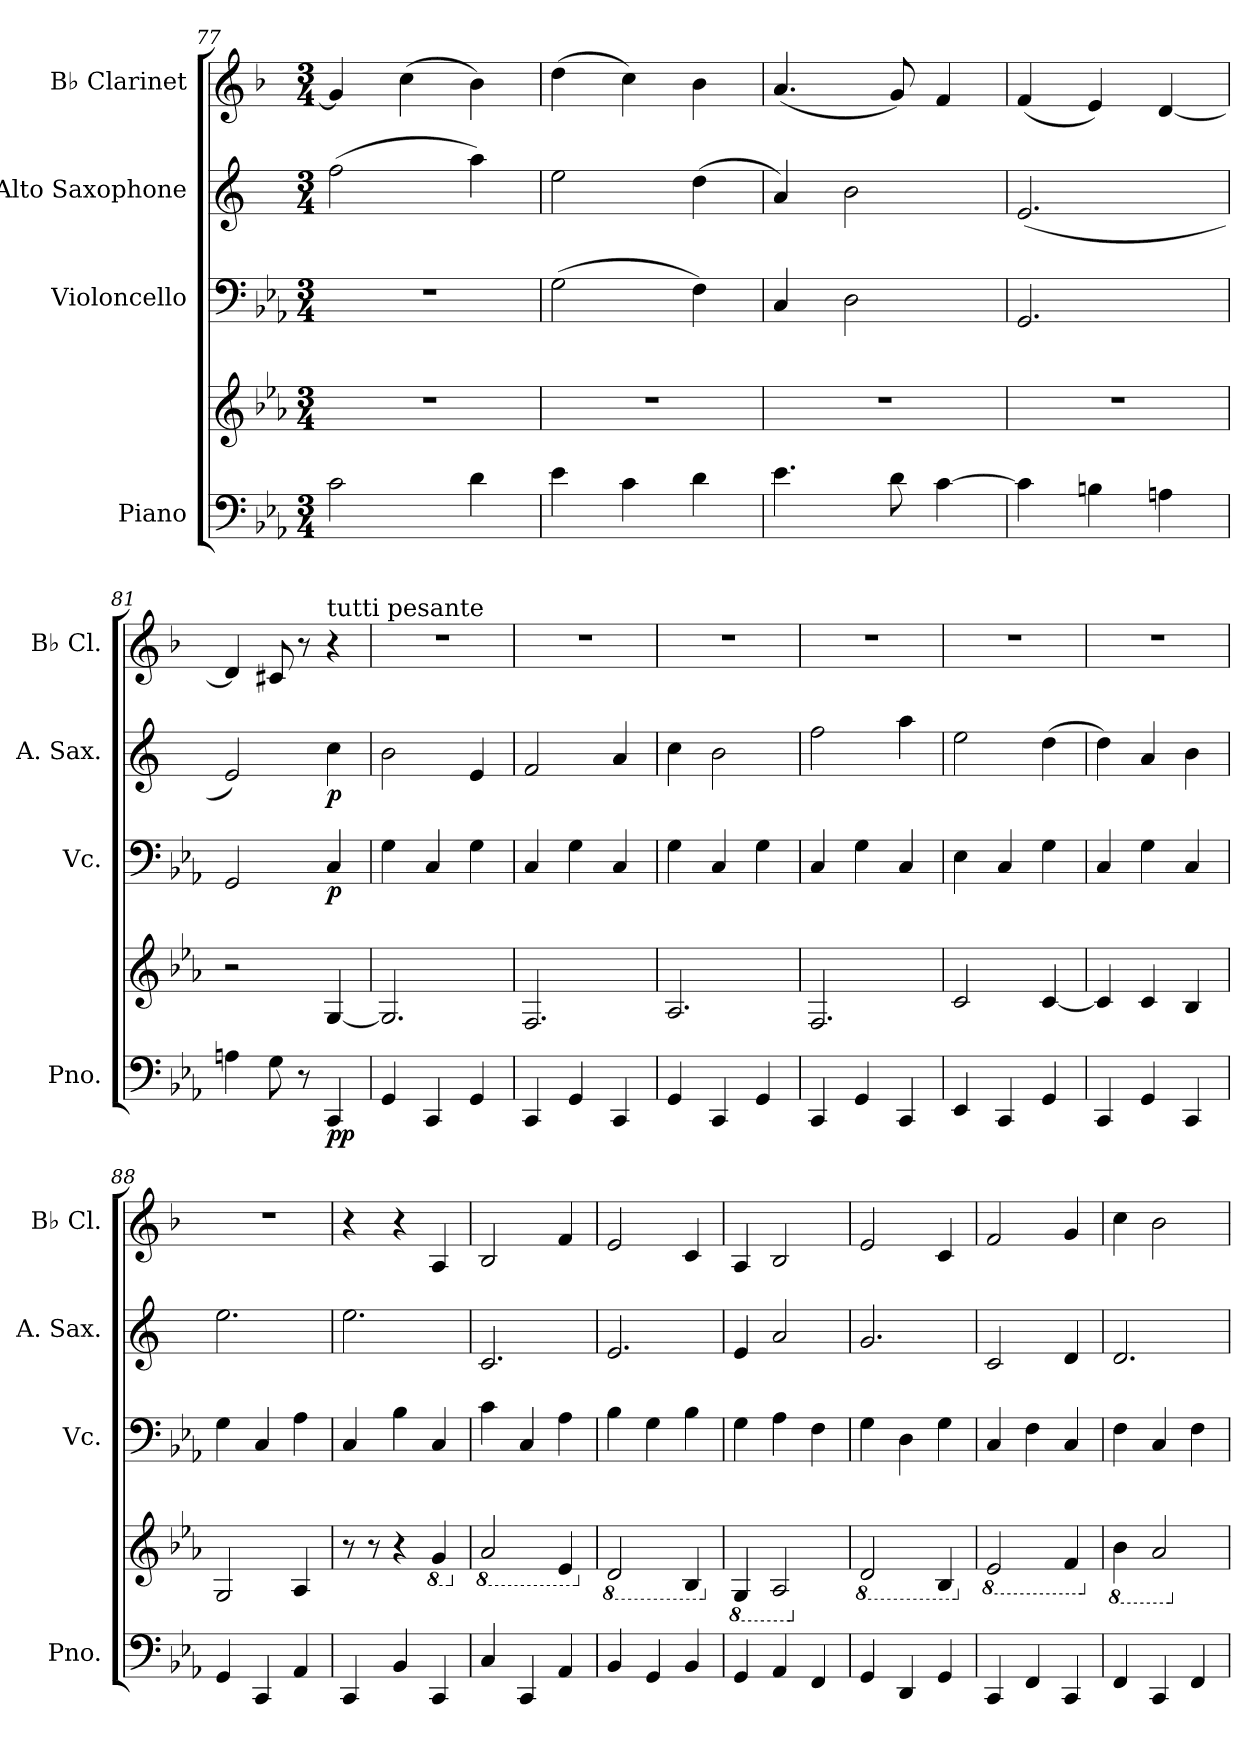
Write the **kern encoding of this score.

**kern	**kern	**dynam	**kern	**dynam	**kern	**dynam	**kern
*part4	*part4	*part4	*part3	*part3	*part2	*part2	*part1
*staff5	*staff4	*staff4/5	*staff3	*staff3	*staff2	*staff2	*staff1
*I"Piano	*	*	*I"Violoncello	*	*I"Alto Saxophone	*	*I"B♭ Clarinet
*I'Pno.	*	*	*I'Vc.	*	*I'A. Sax.	*	*I'B♭ Cl.
*clefF4	*clefG2	*	*clefF4	*	*clefG2	*	*clefG2
*	*	*	*	*	*ITrd5c9	*	*ITrd1c2
*k[b-e-a-]	*k[b-e-a-]	*	*k[b-e-a-]	*	*k[b-e-a-]	*	*k[b-e-a-]
*M3/4	*M3/4	*	*M3/4	*	*M3/4	*	*M3/4
=77	=77	=77	=77	=77	=77	=77	=77
2c\	2.r	.	2.r	.	(2a-\	.	4f/]
.	.	.	.	.	.	.	(4b-\
4d\	.	.	.	.	4cc\)	.	4a-\)
!!LO:PB:g=z
=78	=78	=78	=78	=78	=78	=78	=78
4e-\	2.r	.	(2G\	.	2g\	.	(4cc\
4c\	.	.	.	.	.	.	4b-\)
4d\	.	.	4F\)	.	(4f\	.	4a-\
=79	=79	=79	=79	=79	=79	=79	=79
4.e-\	2.r	.	4C/	.	4c/)	.	(4.g/
.	.	.	2D\	.	2d\	.	.
8d\	.	.	.	.	.	.	8f/)
[4c\	.	.	.	.	.	.	4e-/
=80	=80	=80	=80	=80	=80	=80	=80
4c\]	2.r	.	2.GG/	.	(2.G/	.	(4e-/
4Bn\	.	.	.	.	.	.	4d/)
4An\	.	.	.	.	.	.	[4c/
=81	=81	=81	=81	=81	=81	=81	=81
4An\	2r	.	2GG/	.	2G/)	.	4c/]
8G\	.	.	.	.	.	.	8Bn/
8r	.	.	.	.	.	.	8r
!	!	!	!	!	!	!	!LO:TX:a:t=tutti pesante
!	!	!LO:DY:b=2	!	!	!	!	!
!	!	!LO:DY:n=1:b	!	!LO:DY:b	!	!LO:DY:b	!
4CC/	[4G/	p p	4C/	p	4e-\	p	4r
=82	=82	=82	=82	=82	=82	=82	=82
4GG/	2.G/]	.	4G\	.	2d\	.	2.r
4CC/	.	.	4C/	.	.	.	.
4GG/	.	.	4G\	.	4G/	.	.
=83	=83	=83	=83	=83	=83	=83	=83
4CC/	2.F/	.	4C/	.	2A-/	.	2.r
4GG/	.	.	4G\	.	.	.	.
4CC/	.	.	4C/	.	4c/	.	.
=84	=84	=84	=84	=84	=84	=84	=84
4GG/	2.A-/	.	4G\	.	4e-\	.	2.r
4CC/	.	.	4C/	.	2d\	.	.
4GG/	.	.	4G\	.	.	.	.
=85	=85	=85	=85	=85	=85	=85	=85
4CC/	2.F/	.	4C/	.	2a-\	.	2.r
4GG/	.	.	4G\	.	.	.	.
4CC/	.	.	4C/	.	4cc\	.	.
!!LO:LB:g=z
=86	=86	=86	=86	=86	=86	=86	=86
4EE-/	2c/	.	4E-\	.	2g\	.	2.r
4CC/	.	.	4C/	.	.	.	.
4GG/	[4c/	.	4G\	.	(4f\	.	.
=87	=87	=87	=87	=87	=87	=87	=87
4CC/	4c/]	.	4C/	.	4f\)	.	2.r
4GG/	4c/	.	4G\	.	4c/	.	.
4CC/	4B-/	.	4C/	.	4d\	.	.
=88	=88	=88	=88	=88	=88	=88	=88
4GG/	2G/	.	4G\	.	2.g\	.	2.r
4CC/	.	.	4C/	.	.	.	.
4AA-/	4A-/	.	4A-\	.	.	.	.
=89	=89	=89	=89	=89	=89	=89	=89
4CC/	8r	.	4C/	.	2.g\	.	4r
.	8r	.	.	.	.	.	.
4BB-/	4r	.	4B-\	.	.	.	4r
*	*8ba	*	*	*	*	*	*
4CC/	4G/	.	4C/	.	.	.	4G/
=90	=90	=90	=90	=90	=90	=90	=90
*	*X8ba	*	*	*	*	*	*
*	*8ba	*	*	*	*	*	*
4C/	2A-/	.	4c\	.	2.E-/	.	2A-/
4CC/	.	.	4C/	.	.	.	.
4AA-/	4E-/	.	4A-\	.	.	.	4e-/
=91	=91	=91	=91	=91	=91	=91	=91
*	*X8ba	*	*	*	*	*	*
*	*8ba	*	*	*	*	*	*
4BB-/	2D/	.	4B-\	.	2.G/	.	2d/
4GG/	.	.	4G\	.	.	.	.
4BB-/	4BB-/	.	4B-\	.	.	.	4B-/
=92	=92	=92	=92	=92	=92	=92	=92
*	*X8ba	*	*	*	*	*	*
*	*8ba	*	*	*	*	*	*
4GG/	4GG/	.	4G\	.	4G/	.	4G/
4AA-/	2AA-/	.	4A-\	.	2c/	.	2A-/
4FF/	.	.	4F\	.	.	.	.
=93	=93	=93	=93	=93	=93	=93	=93
*	*X8ba	*	*	*	*	*	*
*	*8ba	*	*	*	*	*	*
4GG/	2D/	.	4G\	.	2.B-/	.	2d/
4DD/	.	.	4D\	.	.	.	.
4GG/	4BB-/	.	4G\	.	.	.	4B-/
=94	=94	=94	=94	=94	=94	=94	=94
*	*X8ba	*	*	*	*	*	*
*	*8ba	*	*	*	*	*	*
4CC/	2E-/	.	4C/	.	2E-/	.	2e-/
4FF/	.	.	4F\	.	.	.	.
4CC/	4F/	.	4C/	.	4F/	.	4f/
!!LO:PB:g=z
=95	=95	=95	=95	=95	=95	=95	=95
*	*X8ba	*	*	*	*	*	*
*	*8ba	*	*	*	*	*	*
4FF/	4B-\	.	4F\	.	2.F/	.	4b-\
4CC/	2A-/	.	4C/	.	.	.	2a-\
4FF/	.	.	4F\	.	.	.	.
*	*X8ba	*	*	*	*	*	*
=	=	=	=	=	=	=	=
*-	*-	*-	*-	*-	*-	*-	*-
